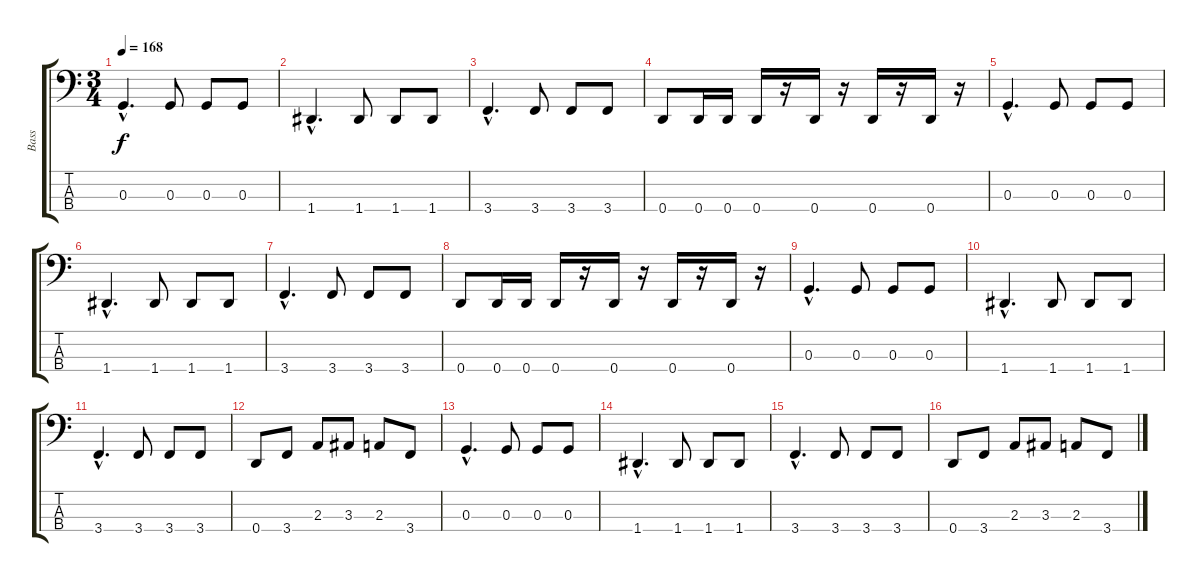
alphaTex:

\track ("Bass" "Bass") {instrument electricbassfinger}
\staff {score tabs}
\tuning (F2 C2 G1 D1) {hide}
\ts (3 4)
\tempo 168
\clef f4
\ks c
0.3{hac}.4{d dy f} 0.3.8 0.3.8 0.3.8 |
1.4{hac}.4{d} 1.4.8 1.4.8 1.4.8 |
3.4{hac}.4{d} 3.4.8 3.4.8 3.4.8 |
0.4.8 0.4.16 0.4.16 0.4.16 r.16 0.4.16 r.16 0.4.16 r.16 0.4.16 r.16 |
0.3{hac}.4{d} 0.3.8 0.3.8 0.3.8 |
1.4{hac}.4{d} 1.4.8 1.4.8 1.4.8 |
3.4{hac}.4{d} 3.4.8 3.4.8 3.4.8 |
0.4.8 0.4.16 0.4.16 0.4.16 r.16 0.4.16 r.16 0.4.16 r.16 0.4.16 r.16 |
0.3{hac}.4{d} 0.3.8 0.3.8 0.3.8 |
1.4{hac}.4{d} 1.4.8 1.4.8 1.4.8 |
3.4{hac}.4{d} 3.4.8 3.4.8 3.4.8 |
0.4.8 3.4.8 2.3.8 3.3.8 2.3.8 3.4.8 |
0.3{hac}.4{d} 0.3.8 0.3.8 0.3.8 |
1.4{hac}.4{d} 1.4.8 1.4.8 1.4.8 |
3.4{hac}.4{d} 3.4.8 3.4.8 3.4.8 |
0.4.8 3.4.8 2.3.8 3.3.8 2.3.8 3.4.8
